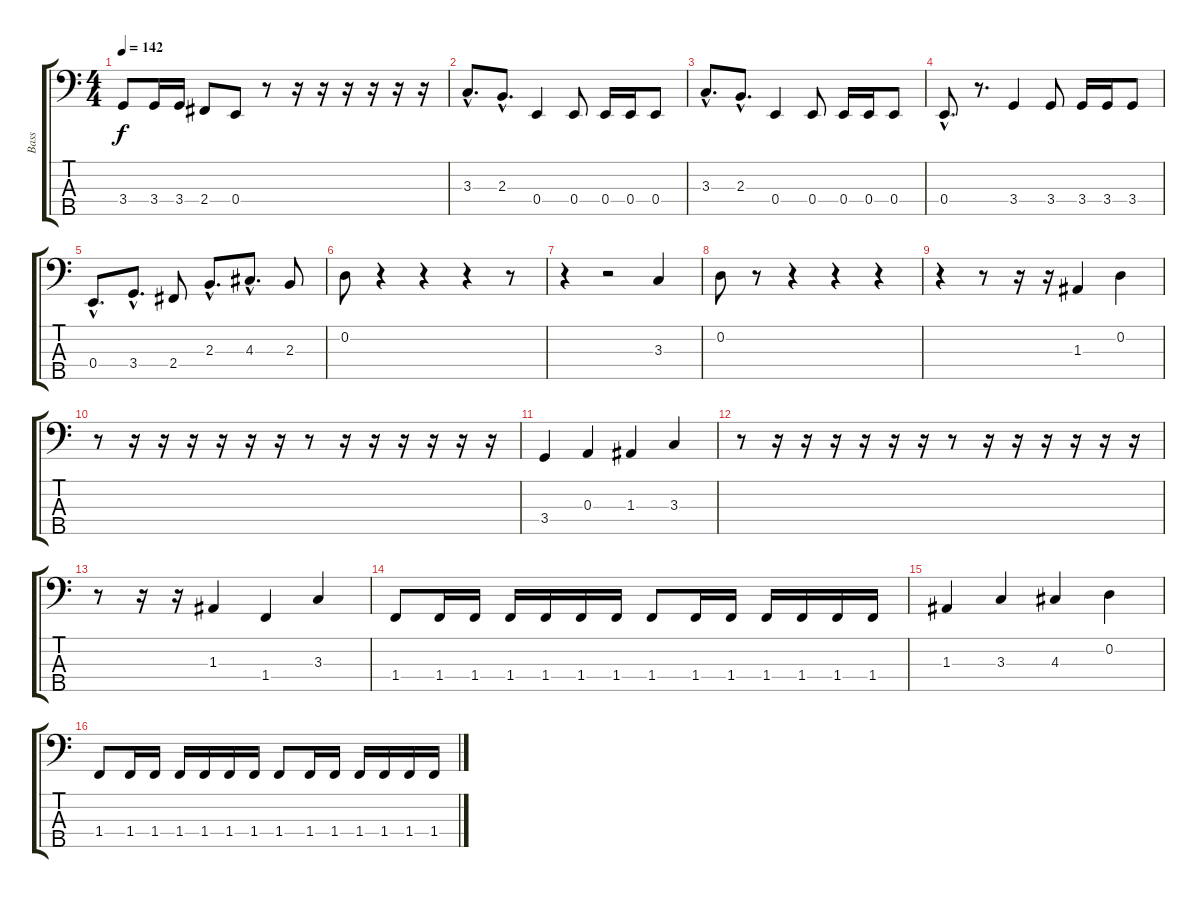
\track ("Bass" "Bass") {instrument electricbasspick}
\staff {score tabs}
\tuning (G2 D2 A1 E1 B0) {hide}
\ts (4 4)
\tempo 142
\clef f4
\ks c
3.4.8{dy f} 3.4.16 3.4.16 2.4.8 0.4.8 r.8 r.16 r.16 r.16 r.16 r.16 r.16 |
3.3{hac}.8{d} 2.3{hac}.8{d} 0.4.4 0.4.8 0.4.16 0.4.16 0.4.8 |
3.3{hac}.8{d} 2.3{hac}.8{d} 0.4.4 0.4.8 0.4.16 0.4.16 0.4.8 |
0.4{hac}.8{d} r.8{d} 3.4.4 3.4.8 3.4.16 3.4.16 3.4.8 |
0.4{hac}.8{d} 3.4{hac}.8{d} 2.4.8 2.3{hac}.8{d} 4.3{hac}.8{d} 2.3.8 |
0.2.8 r.4 r.4 r.4 r.8 |
r.4 r.2 3.3.4 |
0.2.8 r.8 r.4 r.4 r.4 |
r.4 r.8 r.16 r.16 1.3.4 0.2.4 |
r.8 r.16 r.16 r.16 r.16 r.16 r.16 r.8 r.16 r.16 r.16 r.16 r.16 r.16 |
3.4.4 0.3.4 1.3.4 3.3.4 |
r.8 r.16 r.16 r.16 r.16 r.16 r.16 r.8 r.16 r.16 r.16 r.16 r.16 r.16 |
r.8 r.16 r.16 1.3.4 1.4.4 3.3.4 |
1.4.8 1.4.16 1.4.16 1.4.16 1.4.16 1.4.16 1.4.16 1.4.8 1.4.16 1.4.16 1.4.16 1.4.16 1.4.16 1.4.16 |
1.3.4 3.3.4 4.3.4 0.2.4 |
1.4.8 1.4.16 1.4.16 1.4.16 1.4.16 1.4.16 1.4.16 1.4.8 1.4.16 1.4.16 1.4.16 1.4.16 1.4.16 1.4.16
